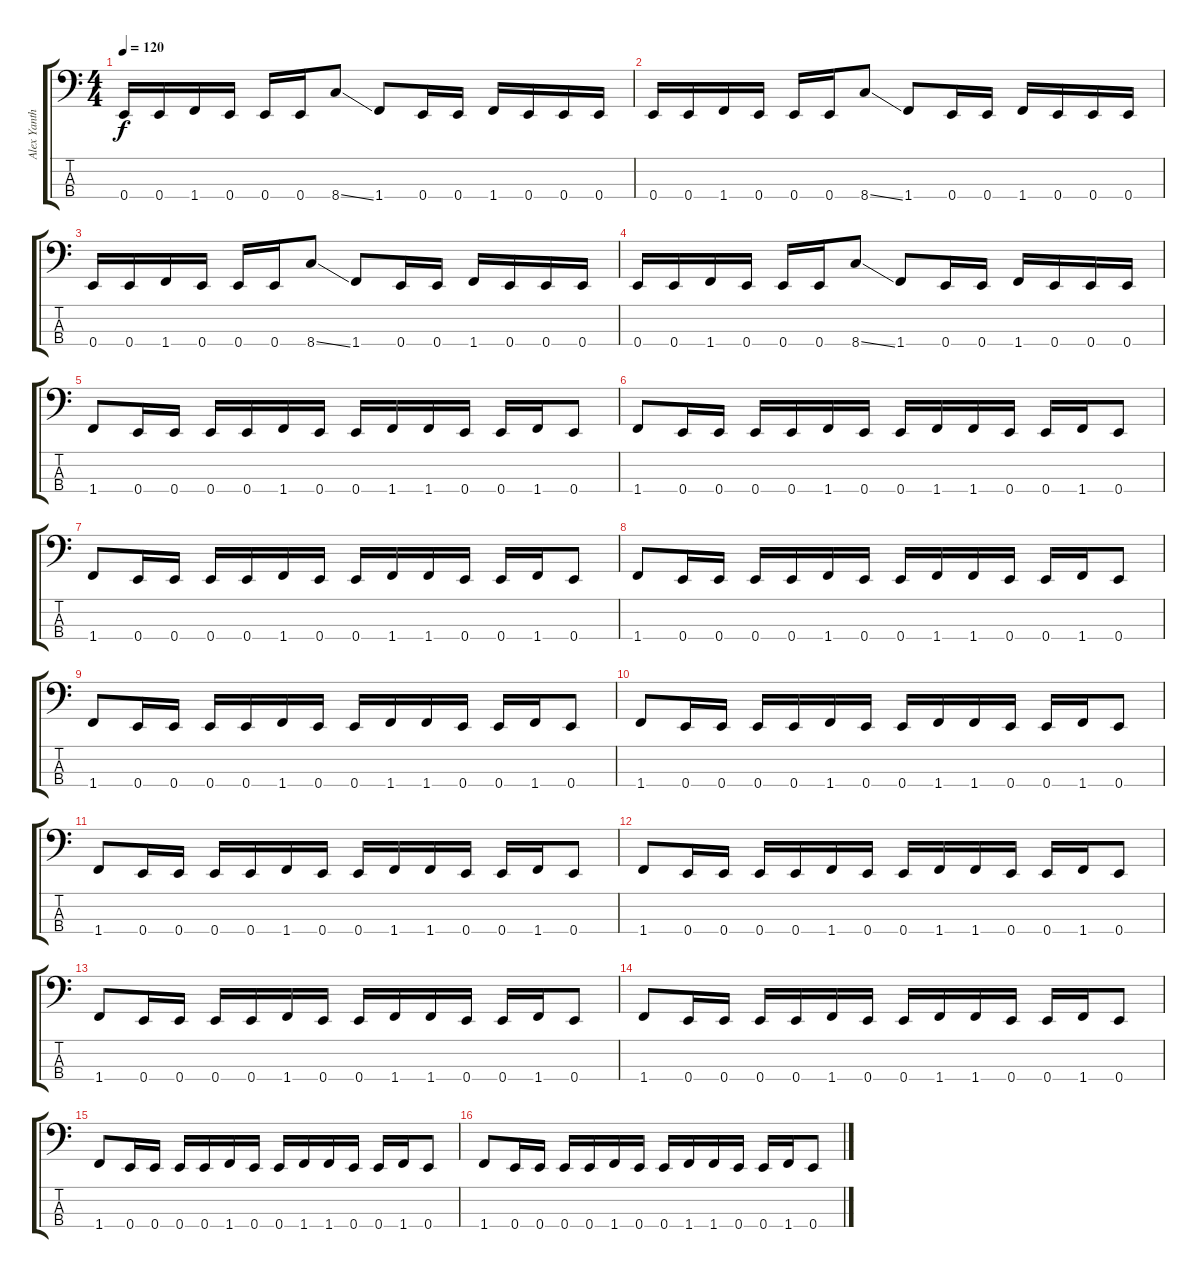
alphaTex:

\track ("Alex Yanthar" "Alex Yanth") {instrument electricbasspick}
\staff {score tabs}
\tuning (G2 D2 A1 E1) {hide}
\ts (4 4)
\tempo 120
\clef f4
\ks c
0.4.16{dy f} 0.4.16 1.4.16 0.4.16 0.4.16 0.4.16 8.4{ss}.8 1.4.8 0.4.16 0.4.16 1.4.16 0.4.16 0.4.16 0.4.16 |
0.4.16 0.4.16 1.4.16 0.4.16 0.4.16 0.4.16 8.4{ss}.8 1.4.8 0.4.16 0.4.16 1.4.16 0.4.16 0.4.16 0.4.16 |
0.4.16 0.4.16 1.4.16 0.4.16 0.4.16 0.4.16 8.4{ss}.8 1.4.8 0.4.16 0.4.16 1.4.16 0.4.16 0.4.16 0.4.16 |
0.4.16 0.4.16 1.4.16 0.4.16 0.4.16 0.4.16 8.4{ss}.8 1.4.8 0.4.16 0.4.16 1.4.16 0.4.16 0.4.16 0.4.16 |
1.4.8 0.4.16 0.4.16 0.4.16 0.4.16 1.4.16 0.4.16 0.4.16 1.4.16 1.4.16 0.4.16 0.4.16 1.4.16 0.4.8 |
1.4.8 0.4.16 0.4.16 0.4.16 0.4.16 1.4.16 0.4.16 0.4.16 1.4.16 1.4.16 0.4.16 0.4.16 1.4.16 0.4.8 |
1.4.8 0.4.16 0.4.16 0.4.16 0.4.16 1.4.16 0.4.16 0.4.16 1.4.16 1.4.16 0.4.16 0.4.16 1.4.16 0.4.8 |
1.4.8 0.4.16 0.4.16 0.4.16 0.4.16 1.4.16 0.4.16 0.4.16 1.4.16 1.4.16 0.4.16 0.4.16 1.4.16 0.4.8 |
1.4.8 0.4.16 0.4.16 0.4.16 0.4.16 1.4.16 0.4.16 0.4.16 1.4.16 1.4.16 0.4.16 0.4.16 1.4.16 0.4.8 |
1.4.8 0.4.16 0.4.16 0.4.16 0.4.16 1.4.16 0.4.16 0.4.16 1.4.16 1.4.16 0.4.16 0.4.16 1.4.16 0.4.8 |
1.4.8 0.4.16 0.4.16 0.4.16 0.4.16 1.4.16 0.4.16 0.4.16 1.4.16 1.4.16 0.4.16 0.4.16 1.4.16 0.4.8 |
1.4.8 0.4.16 0.4.16 0.4.16 0.4.16 1.4.16 0.4.16 0.4.16 1.4.16 1.4.16 0.4.16 0.4.16 1.4.16 0.4.8 |
1.4.8 0.4.16 0.4.16 0.4.16 0.4.16 1.4.16 0.4.16 0.4.16 1.4.16 1.4.16 0.4.16 0.4.16 1.4.16 0.4.8 |
1.4.8 0.4.16 0.4.16 0.4.16 0.4.16 1.4.16 0.4.16 0.4.16 1.4.16 1.4.16 0.4.16 0.4.16 1.4.16 0.4.8 |
1.4.8 0.4.16 0.4.16 0.4.16 0.4.16 1.4.16 0.4.16 0.4.16 1.4.16 1.4.16 0.4.16 0.4.16 1.4.16 0.4.8 |
1.4.8 0.4.16 0.4.16 0.4.16 0.4.16 1.4.16 0.4.16 0.4.16 1.4.16 1.4.16 0.4.16 0.4.16 1.4.16 0.4.8
